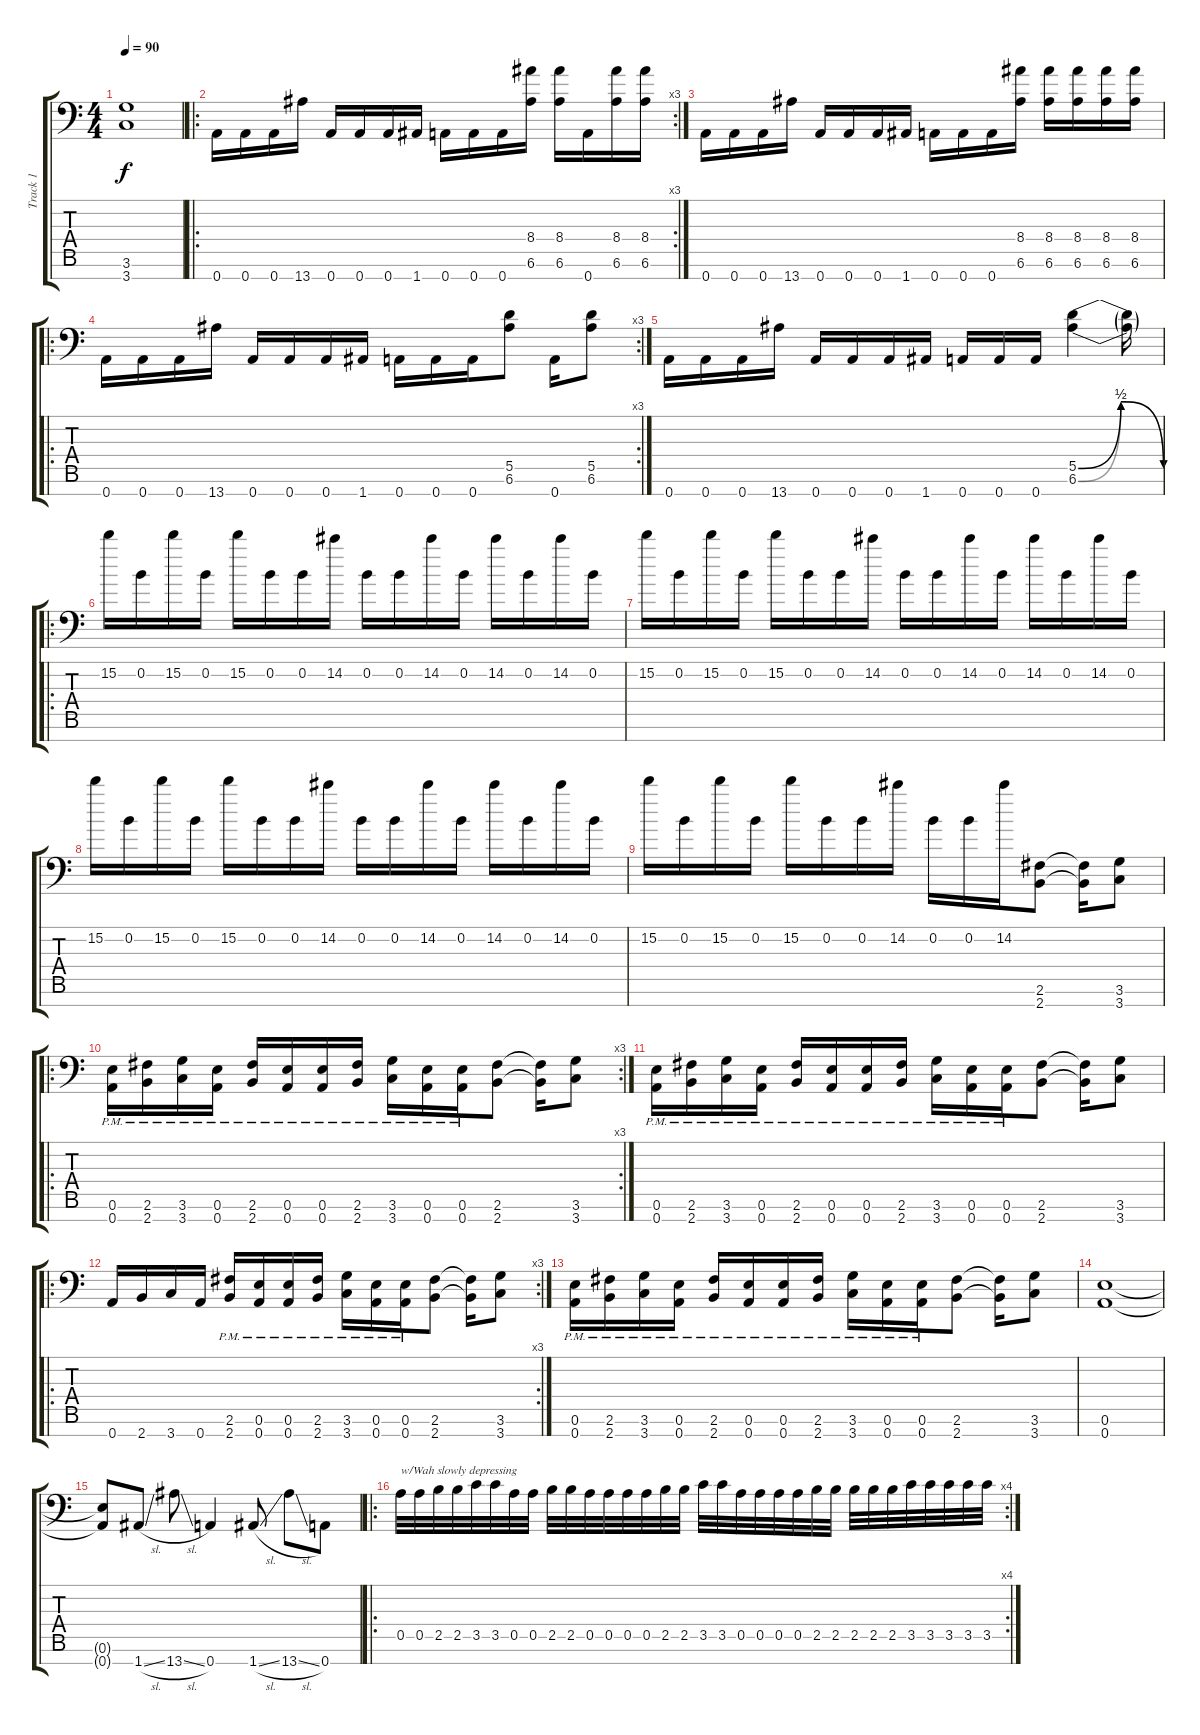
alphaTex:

\track ("Track 1" "Track 1") {instrument distortionguitar}
\staff {score tabs}
\tuning (E4 B3 G3 D3 A2 E2 A1) {hide}
\ts (4 4)
\tempo 90
\clef f4
\ks c
(3.6{t} 3.7{t}).1{dy f} |
\ro
\rc 3
0.7.16 0.7.16 0.7.16 13.7.16 0.7.16 0.7.16 0.7.16 1.7.16 0.7.16 0.7.16 0.7.16 (8.4 6.6).16 (8.4 6.6).16 0.7.16 (8.4 6.6).16 (8.4 6.6).16 |
0.7.16 0.7.16 0.7.16 13.7.16 0.7.16 0.7.16 0.7.16 1.7.16 0.7.16 0.7.16 0.7.16 (8.4 6.6).16 (8.4 6.6).16 (8.4 6.6).16 (8.4 6.6).16 (8.4 6.6).16 |
\ro
\rc 3
0.7.16 0.7.16 0.7.16 13.7.16 0.7.16 0.7.16 0.7.16 1.7.16 0.7.16 0.7.16 0.7.16 (5.5 6.6).8 0.7.16 (5.5 6.6).8 |
0.7.16 0.7.16 0.7.16 13.7.16 0.7.16 0.7.16 0.7.16 1.7.16 0.7.16 0.7.16 0.7.16 (5.5{be (bendrelease 0 0 30 2 30 2 60 0)} 6.6{be (bendrelease 0 0 30 2 30 2 60 0)}).4 (5.5{t} 6.6{t}).16 |
\ro
15.2.16 0.2.16 15.2.16 0.2.16 15.2.16 0.2.16 0.2.16 14.2.16 0.2.16 0.2.16 14.2.16 0.2.16 14.2.16 0.2.16 14.2.16 0.2.16 |
15.2.16 0.2.16 15.2.16 0.2.16 15.2.16 0.2.16 0.2.16 14.2.16 0.2.16 0.2.16 14.2.16 0.2.16 14.2.16 0.2.16 14.2.16 0.2.16 |
15.2.16 0.2.16 15.2.16 0.2.16 15.2.16 0.2.16 0.2.16 14.2.16 0.2.16 0.2.16 14.2.16 0.2.16 14.2.16 0.2.16 14.2.16 0.2.16 |
15.2.16 0.2.16 15.2.16 0.2.16 15.2.16 0.2.16 0.2.16 14.2.16 0.2.16 0.2.16 14.2.16 (2.6 2.7).8 (2.6{t} 2.7{t}).16 (3.6 3.7).8 |
\ro
\rc 3
(0.6{pm} 0.7{pm}).16 (2.6{pm} 2.7{pm}).16 (3.6{pm} 3.7{pm}).16 (0.6{pm} 0.7{pm}).16 (2.6{pm} 2.7{pm}).16 (0.6{pm} 0.7{pm}).16 (0.6{pm} 0.7{pm}).16 (2.6{pm} 2.7{pm}).16 (3.6{pm} 3.7{pm}).16 (0.6{pm} 0.7{pm}).16 (0.6{pm} 0.7{pm}).16 (2.6 2.7).8 (2.6{t} 2.7{t}).16 (3.6 3.7).8 |
(0.6{pm} 0.7{pm}).16 (2.6{pm} 2.7{pm}).16 (3.6{pm} 3.7{pm}).16 (0.6{pm} 0.7{pm}).16 (2.6{pm} 2.7{pm}).16 (0.6{pm} 0.7{pm}).16 (0.6{pm} 0.7{pm}).16 (2.6{pm} 2.7{pm}).16 (3.6{pm} 3.7{pm}).16 (0.6{pm} 0.7{pm}).16 (0.6{pm} 0.7{pm}).16 (2.6 2.7).8 (2.6{t} 2.7{t}).16 (3.6 3.7).8 |
\ro
\rc 3
0.7.16 2.7.16 3.7.16 0.7.16 (2.6{pm} 2.7{pm}).16 (0.6{pm} 0.7{pm}).16 (0.6{pm} 0.7{pm}).16 (2.6{pm} 2.7{pm}).16 (3.6{pm} 3.7{pm}).16 (0.6{pm} 0.7{pm}).16 (0.6{pm} 0.7{pm}).16 (2.6 2.7).8 (2.6{t} 2.7{t}).16 (3.6 3.7).8 |
(0.6{pm} 0.7{pm}).16 (2.6{pm} 2.7{pm}).16 (3.6{pm} 3.7{pm}).16 (0.6{pm} 0.7{pm}).16 (2.6{pm} 2.7{pm}).16 (0.6{pm} 0.7{pm}).16 (0.6{pm} 0.7{pm}).16 (2.6{pm} 2.7{pm}).16 (3.6{pm} 3.7{pm}).16 (0.6{pm} 0.7{pm}).16 (0.6{pm} 0.7{pm}).16 (2.6 2.7).8 (2.6{t} 2.7{t}).16 (3.6 3.7).8 |
(0.6 0.7).1 |
(0.6{t} 0.7{t}).8 1.7{sl}.8 13.7{sl}.8 0.7.4 1.7{sl}.8 13.7{sl}.8 0.7.8 |
\ro
\rc 4
0.5.32{txt "w/Wah slowly depressing"} 0.5.32 2.5.32 2.5.32 3.5.32 3.5.32 0.5.32 0.5.32 2.5.32 2.5.32 0.5.32 0.5.32 0.5.32 0.5.32 2.5.32 2.5.32 3.5.32 3.5.32 0.5.32 0.5.32 0.5.32 0.5.32 2.5.32 2.5.32 2.5.32 2.5.32 2.5.32 3.5.32 3.5.32 3.5.32 3.5.32 3.5.32
